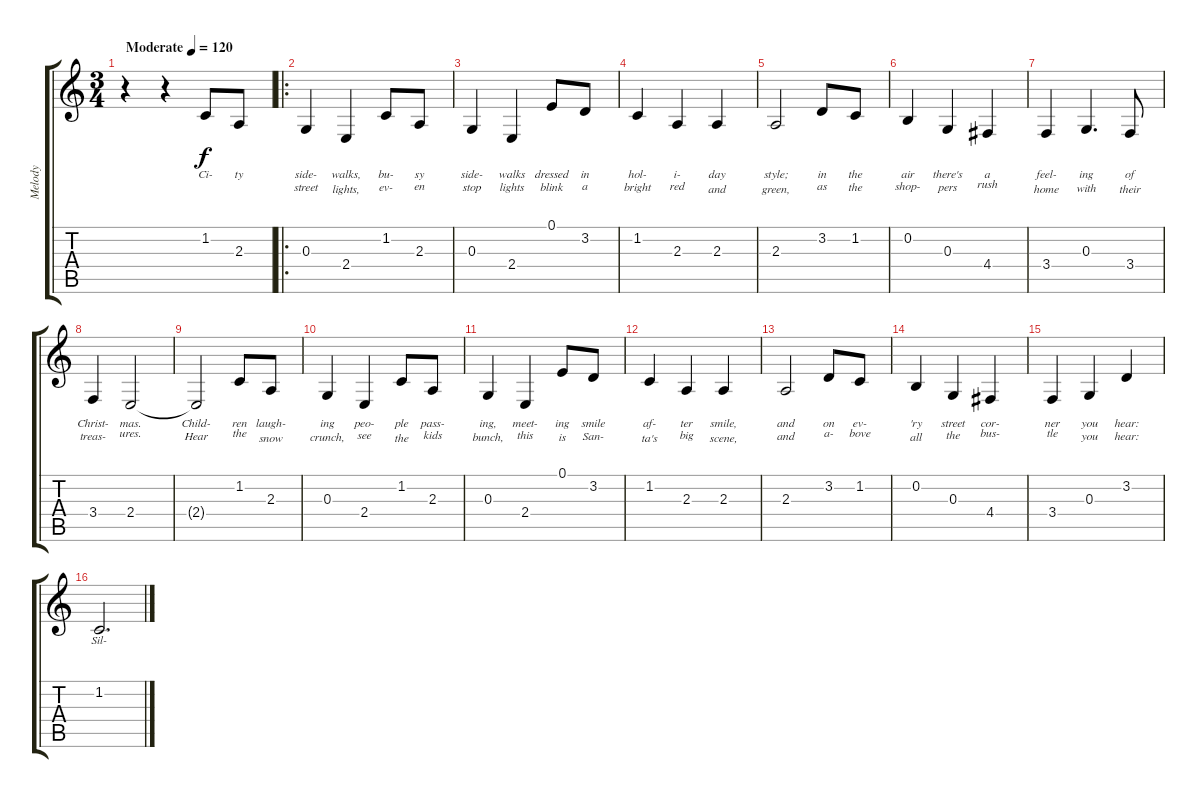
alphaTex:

\track ("Melody" "Melody") {instrument clarinet}
\staff {score tabs}
\tuning (E4 B3 G3 D3 A2 E2) {hide}
\ts (3 4)
\tempo (120 "Moderate")
\clef g2
\ks c
r.4{dy f instrument clarinet} r.4 1.2.8{lyrics (0 "Ci-") lyrics (1 "") lyrics (2 "") lyrics (3 "") lyrics (4 "")} 2.3.8{lyrics (0 "ty") lyrics (1 "") lyrics (2 "") lyrics (3 "") lyrics (4 "")} |
\ro
0.3.4{lyrics (0 "side-") lyrics (1 "street") lyrics (2 "") lyrics (3 "") lyrics (4 "")} 2.4.4{lyrics (0 "walks,") lyrics (1 "lights,") lyrics (2 "") lyrics (3 "") lyrics (4 "")} 1.2.8{lyrics (0 "bu-") lyrics (1 "ev-") lyrics (2 "") lyrics (3 "") lyrics (4 "")} 2.3.8{lyrics (0 "sy") lyrics (1 "en") lyrics (2 "") lyrics (3 "") lyrics (4 "")} |
0.3.4{lyrics (0 "side-") lyrics (1 "stop") lyrics (2 "") lyrics (3 "") lyrics (4 "")} 2.4.4{lyrics (0 "walks") lyrics (1 "lights") lyrics (2 "") lyrics (3 "") lyrics (4 "")} 0.1.8{lyrics (0 "dressed") lyrics (1 "blink") lyrics (2 "") lyrics (3 "") lyrics (4 "")} 3.2.8{lyrics (0 "in") lyrics (1 "a") lyrics (2 "") lyrics (3 "") lyrics (4 "")} |
1.2.4{lyrics (0 "hol-") lyrics (1 "bright") lyrics (2 "") lyrics (3 "") lyrics (4 "")} 2.3.4{lyrics (0 "i-") lyrics (1 "red") lyrics (2 "") lyrics (3 "") lyrics (4 "")} 2.3.4{lyrics (0 "day") lyrics (1 "and") lyrics (2 "") lyrics (3 "") lyrics (4 "")} |
2.3.2{lyrics (0 "style;") lyrics (1 "green,") lyrics (2 "") lyrics (3 "") lyrics (4 "")} 3.2.8{lyrics (0 "in") lyrics (1 "as") lyrics (2 "") lyrics (3 "") lyrics (4 "")} 1.2.8{lyrics (0 "the") lyrics (1 "the") lyrics (2 "") lyrics (3 "") lyrics (4 "")} |
0.2.4{lyrics (0 "air") lyrics (1 "shop-") lyrics (2 "") lyrics (3 "") lyrics (4 "")} 0.3.4{lyrics (0 "there's") lyrics (1 "pers") lyrics (2 "") lyrics (3 "") lyrics (4 "")} 4.4.4{lyrics (0 "a") lyrics (1 "rush") lyrics (2 "") lyrics (3 "") lyrics (4 "")} |
3.4.4{lyrics (0 "feel-") lyrics (1 "home") lyrics (2 "") lyrics (3 "") lyrics (4 "")} 0.3.4{d lyrics (0 "ing") lyrics (1 "with") lyrics (2 "") lyrics (3 "") lyrics (4 "")} 3.4.8{lyrics (0 "of") lyrics (1 "their") lyrics (2 "") lyrics (3 "") lyrics (4 "")} |
3.4.4{lyrics (0 "Christ-") lyrics (1 "treas-") lyrics (2 "") lyrics (3 "") lyrics (4 "")} 2.4.2{lyrics (0 "mas.") lyrics (1 "ures.") lyrics (2 "") lyrics (3 "") lyrics (4 "")} |
2.4{t}.2{lyrics (0 "Child-") lyrics (1 "Hear") lyrics (2 "") lyrics (3 "") lyrics (4 "")} 1.2.8{lyrics (0 "ren") lyrics (1 "the") lyrics (2 "") lyrics (3 "") lyrics (4 "")} 2.3.8{lyrics (0 "laugh-") lyrics (1 "snow") lyrics (2 "") lyrics (3 "") lyrics (4 "")} |
0.3.4{lyrics (0 "ing") lyrics (1 "crunch,") lyrics (2 "") lyrics (3 "") lyrics (4 "")} 2.4.4{lyrics (0 "peo-") lyrics (1 "see") lyrics (2 "") lyrics (3 "") lyrics (4 "")} 1.2.8{lyrics (0 "ple") lyrics (1 "the") lyrics (2 "") lyrics (3 "") lyrics (4 "")} 2.3.8{lyrics (0 "pass-") lyrics (1 "kids") lyrics (2 "") lyrics (3 "") lyrics (4 "")} |
0.3.4{lyrics (0 "ing,") lyrics (1 "bunch,") lyrics (2 "") lyrics (3 "") lyrics (4 "")} 2.4.4{lyrics (0 "meet-") lyrics (1 "this") lyrics (2 "") lyrics (3 "") lyrics (4 "")} 0.1.8{lyrics (0 "ing") lyrics (1 "is") lyrics (2 "") lyrics (3 "") lyrics (4 "")} 3.2.8{lyrics (0 "smile") lyrics (1 "San-") lyrics (2 "") lyrics (3 "") lyrics (4 "")} |
1.2.4{lyrics (0 "af-") lyrics (1 "ta's") lyrics (2 "") lyrics (3 "") lyrics (4 "")} 2.3.4{lyrics (0 "ter") lyrics (1 "big") lyrics (2 "") lyrics (3 "") lyrics (4 "")} 2.3.4{lyrics (0 "smile,") lyrics (1 "scene,") lyrics (2 "") lyrics (3 "") lyrics (4 "")} |
2.3.2{lyrics (0 "and") lyrics (1 "and") lyrics (2 "") lyrics (3 "") lyrics (4 "")} 3.2.8{lyrics (0 "on") lyrics (1 "a-") lyrics (2 "") lyrics (3 "") lyrics (4 "")} 1.2.8{lyrics (0 "ev-") lyrics (1 "bove") lyrics (2 "") lyrics (3 "") lyrics (4 "")} |
0.2.4{lyrics (0 "'ry") lyrics (1 "all") lyrics (2 "") lyrics (3 "") lyrics (4 "")} 0.3.4{lyrics (0 "street") lyrics (1 "the") lyrics (2 "") lyrics (3 "") lyrics (4 "")} 4.4.4{lyrics (0 "cor-") lyrics (1 "bus-") lyrics (2 "") lyrics (3 "") lyrics (4 "")} |
3.4.4{lyrics (0 "ner") lyrics (1 "tle") lyrics (2 "") lyrics (3 "") lyrics (4 "")} 0.3.4{lyrics (0 "you") lyrics (1 "you") lyrics (2 "") lyrics (3 "") lyrics (4 "")} 3.2.4{lyrics (0 "hear:") lyrics (1 "hear:") lyrics (2 "") lyrics (3 "") lyrics (4 "")} |
1.2.2{d lyrics (0 "Sil-") lyrics (1 "") lyrics (2 "") lyrics (3 "") lyrics (4 "")}
